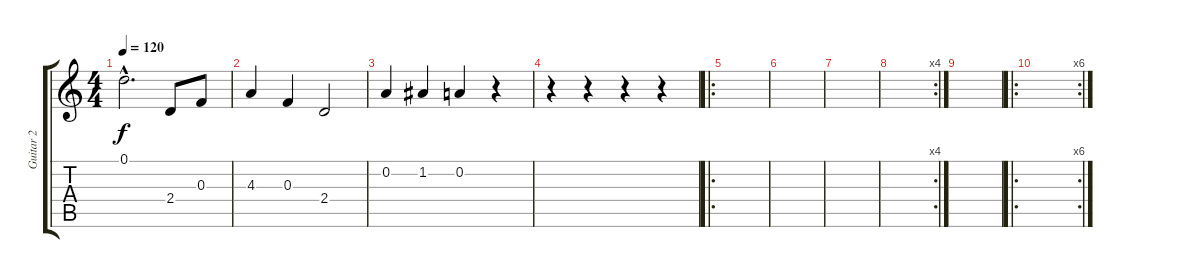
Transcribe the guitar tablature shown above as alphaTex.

\track ("Guitar 2" "Guitar 2") {instrument distortionguitar}
\staff {score tabs}
\tuning (D4 A3 F3 C3 G2 D2) {hide}
\ts (4 4)
\tempo 120
\clef g2
\ks c
0.1{hac}.2{d dy f} 2.4.8 0.3.8 |
4.3.4 0.3.4 2.4.2 |
0.2.4 1.2.4 0.2.4 r.4 |
r.4 r.4 r.4 r.4 |
\ro
|
|
|
\rc 4
|
|
\ro
\rc 6
